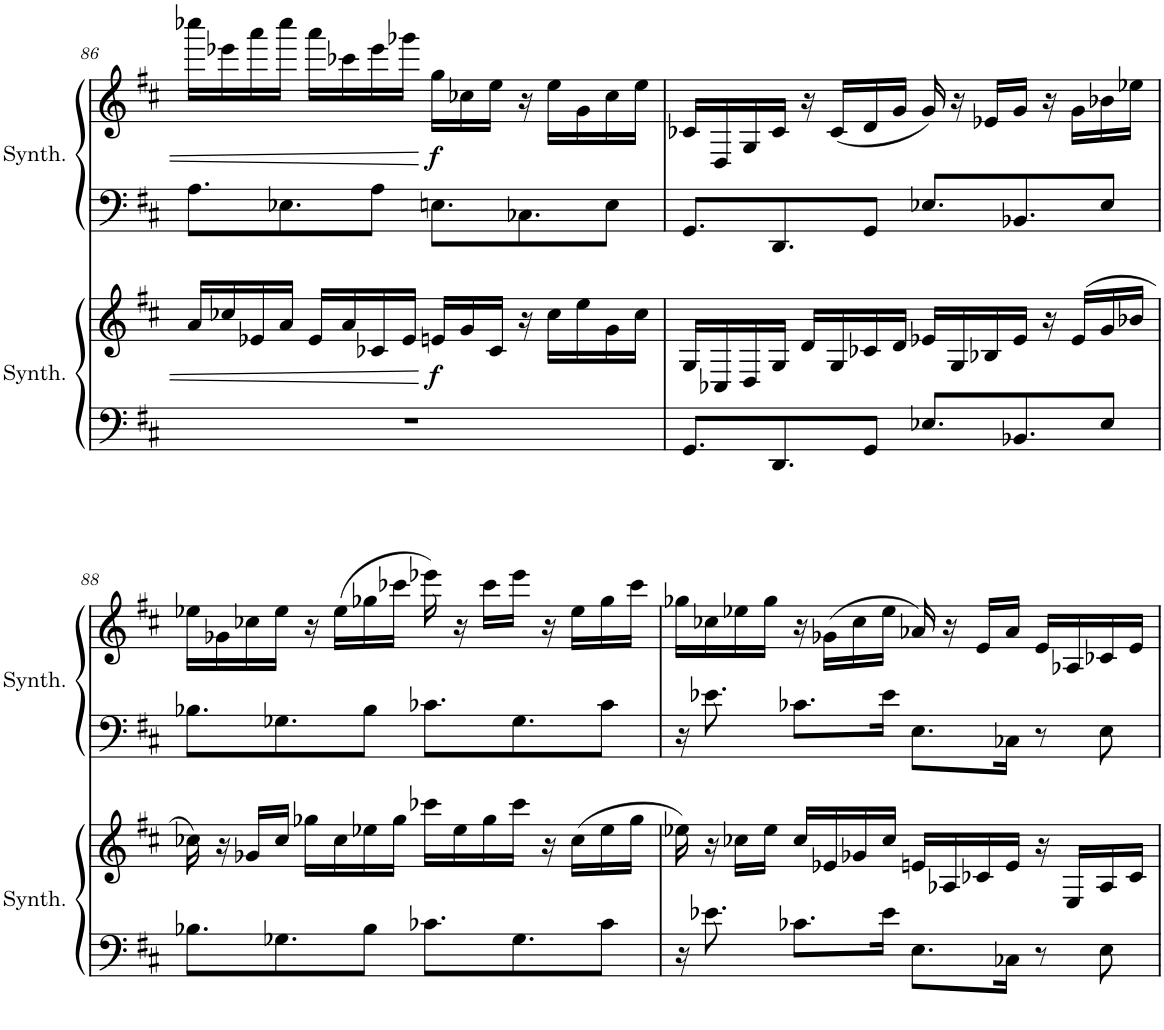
**kern	**kern	**dynam	**kern	**kern	**dynam
*part2	*part2	*part2	*part1	*part1	*part1
*staff4	*staff3	*staff3/4	*staff2	*staff1	*staff1/2
*I"Square Synthesizer	*	*	*I"Square Synthesizer	*	*
*I'Synth.	*	*	*I'Synth.	*	*
!!LO:PB:g=z
*clefF4	*clefG2	*	*clefF4	*clefG2	*
*k[f#c#]	*k[f#c#]	*	*k[f#c#]	*k[f#c#]	*
*M4/4	*M4/4	*	*M4/4	*M4/4	*
=86	=86	=86	=86	=86	=86
1r	16a/LL	.	8.A\L	16cccc-X\LL	.
.	16cc-X/	.	.	16eee-X\	.
.	16e-X/	.	.	16aaa\	.
.	16a/JJ	.	8.E-X\	16cccc-\JJ	.
.	16e-/LL	.	.	16aaa\LL	.
.	16a/	.	.	16ccc-X\	.
.	16c-X/	.	8A\J	16eee-\	.
.	16e-/JJ	.	.	16ggg-X\JJ	.
!	!	!LO:DY:b	!	!	!LO:DY:b
.	16en/LL	f	8.En\L	16gg\LL	f
.	16g/	.	.	16cc-X\	.
.	16c-/JJ	.	.	16ee\JJ	.
.	16r	.	8.C-X\	16r	.
.	16cc-\LL	.	.	16ee\LL	.
.	16ee\	.	.	16g\	.
.	16g\	.	8E\J	16cc-\	.
.	16cc-\JJ	.	.	16ee\JJ	.
=87	=87	=87	=87	=87	=87
8.GG/L	16G/LL	.	8.GG/L	16c-X/LL	.
.	16C-X/	.	.	16D/	.
.	16D/	.	.	16G/	.
8.DD/	16G/JJ	.	8.DD/	16c-/JJ	.
.	16d/LL	.	.	16r	.
.	16G/	.	.	(16c-/LL	.
8GG/J	16c-X/	.	8GG/J	16d/	.
.	16d/JJ	.	.	16g/JJ	.
8.E-X/L	16e-X/LL	.	8.E-X/L	16g/)	.
.	16G/	.	.	16r	.
.	16B-X/	.	.	16e-X/LL	.
8.BB-X/	16e-/JJ	.	8.BB-X/	16g/JJ	.
.	16r	.	.	16r	.
.	(16e-/LL	.	.	16g\LL	.
8E-/J	16g/	.	8E-/J	16b-X\	.
.	16b-X/JJ	.	.	16ee-X\JJ	.
!!LO:LB:g=z
=88	=88	=88	=88	=88	=88
8.B-X\L	16cc-X\)	.	8.B-X\L	16ee-X\LL	.
.	16r	.	.	16g-X\	.
.	16g-X/LL	.	.	16cc-X\	.
8.G-X\	16cc-/JJ	.	8.G-X\	16ee-\JJ	.
.	16gg-X\LL	.	.	16r	.
.	16cc-\	.	.	(16ee-\LL	.
8B-\J	16ee-X\	.	8B-\J	16gg-X\	.
.	16gg-\JJ	.	.	16ccc-X\JJ	.
8.c-X\L	16ccc-X\LL	.	8.c-X\L	16eee-X\)	.
.	16ee-\	.	.	16r	.
.	16gg-\	.	.	16ccc-\LL	.
8.G-\	16ccc-\JJ	.	8.G-\	16eee-\JJ	.
.	16r	.	.	16r	.
.	(16cc-\LL	.	.	16ee-\LL	.
8c-\J	16ee-\	.	8c-\J	16gg-\	.
.	16gg-\JJ	.	.	16ccc-\JJ	.
=89	=89	=89	=89	=89	=89
16r	16ee-X\)	.	16r	16gg-X\LL	.
8.e-X\	16r	.	8.e-X\	16cc-X\	.
.	16cc-X\LL	.	.	16ee-X\	.
.	16ee-\JJ	.	.	16gg-\JJ	.
8.c-X\L	16cc-/LL	.	8.c-X\L	16r	.
.	16e-X/	.	.	(16g-X\LL	.
.	16g-X/	.	.	16cc-\	.
16e-\Jk	16cc-/JJ	.	16e-\Jk	16ee-\JJ	.
8.E\L	16en/LL	.	8.E\L	16a-X/)	.
.	16A-X/	.	.	16r	.
.	16c-X/	.	.	16e/LL	.
16C-X\Jk	16e/JJ	.	16C-X\Jk	16a-/JJ	.
8r	16r	.	8r	16e/LL	.
.	16E/LL	.	.	16A-X/	.
8E\	16A-/	.	8E\	16c-X/	.
.	16c-/JJ	.	.	16e/JJ	.
=	=	=	=	=	=
*-	*-	*-	*-	*-	*-
